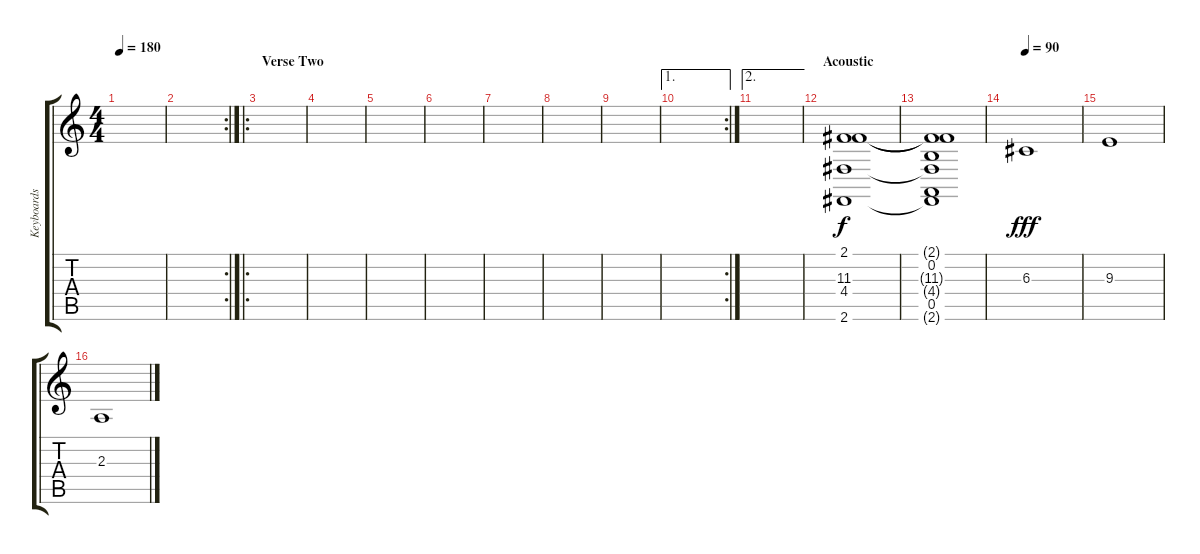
\track ("Keyboards IV (Voice)" "Keyboards ") {instrument voiceoohs}
\staff {score tabs}
\tuning (E4 B3 G3 D3 A2 E2) {hide}
\ts (4 4)
\tempo 180
\clef g2
\ks c
|
\rc 2
|
\ro
\section ("" "Verse Two")
|
|
|
|
|
|
|
\ae 1
\rc 2
|
\ae 2
|
\section ("" "Acoustic")
(2.1 11.3 4.4 2.6).1{volume 0} |
(2.1{t} 0.2 11.3{t} 4.4{t} 0.5 2.6{t}).1 |
\tempo 90
6.3.1{dy fff volume 16} |
9.3.1 |
2.3.1{volume 11}
